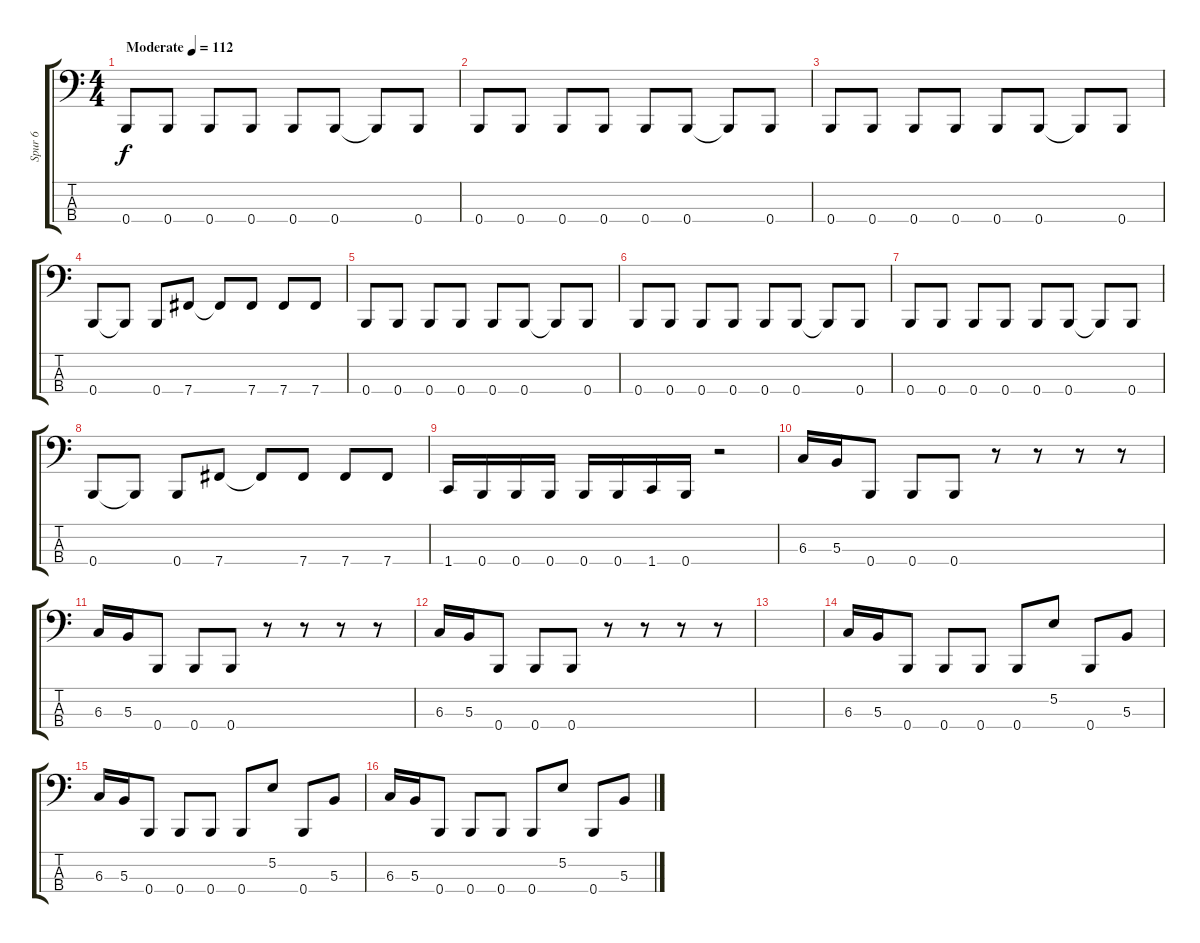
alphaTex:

\track ("Spur 6" "Spur 6") {instrument electricbasspick}
\staff {score tabs}
\tuning (E2 B1 Gb1 B0) {hide}
\ts (4 4)
\tempo (112 "Moderate")
\clef f4
\ks c
0.4.8{dy f instrument electricbasspick} 0.4.8 0.4.8 0.4.8 0.4.8 0.4.8 0.4{t}.8 0.4.8 |
0.4.8 0.4.8 0.4.8 0.4.8 0.4.8 0.4.8 0.4{t}.8 0.4.8 |
0.4.8 0.4.8 0.4.8 0.4.8 0.4.8 0.4.8 0.4{t}.8 0.4.8 |
0.4.8 0.4{t}.8 0.4.8 7.4.8 7.4{t}.8 7.4.8 7.4.8 7.4.8 |
0.4.8 0.4.8 0.4.8 0.4.8 0.4.8 0.4.8 0.4{t}.8 0.4.8 |
0.4.8 0.4.8 0.4.8 0.4.8 0.4.8 0.4.8 0.4{t}.8 0.4.8 |
0.4.8 0.4.8 0.4.8 0.4.8 0.4.8 0.4.8 0.4{t}.8 0.4.8 |
0.4.8 0.4{t}.8 0.4.8 7.4.8 7.4{t}.8 7.4.8 7.4.8 7.4.8 |
1.4.16 0.4.16 0.4.16 0.4.16 0.4.16 0.4.16 1.4.16 0.4.16 r.2 |
6.3.16 5.3.16 0.4.8 0.4.8 0.4.8 r.8 r.8 r.8 r.8 |
6.3.16 5.3.16 0.4.8 0.4.8 0.4.8 r.8 r.8 r.8 r.8 |
6.3.16 5.3.16 0.4.8 0.4.8 0.4.8 r.8 r.8 r.8 r.8 |
|
6.3.16 5.3.16 0.4.8 0.4.8 0.4.8 0.4.8 5.2.8 0.4.8 5.3.8 |
6.3.16 5.3.16 0.4.8 0.4.8 0.4.8 0.4.8 5.2.8 0.4.8 5.3.8 |
6.3.16 5.3.16 0.4.8 0.4.8 0.4.8 0.4.8 5.2.8 0.4.8 5.3.8
